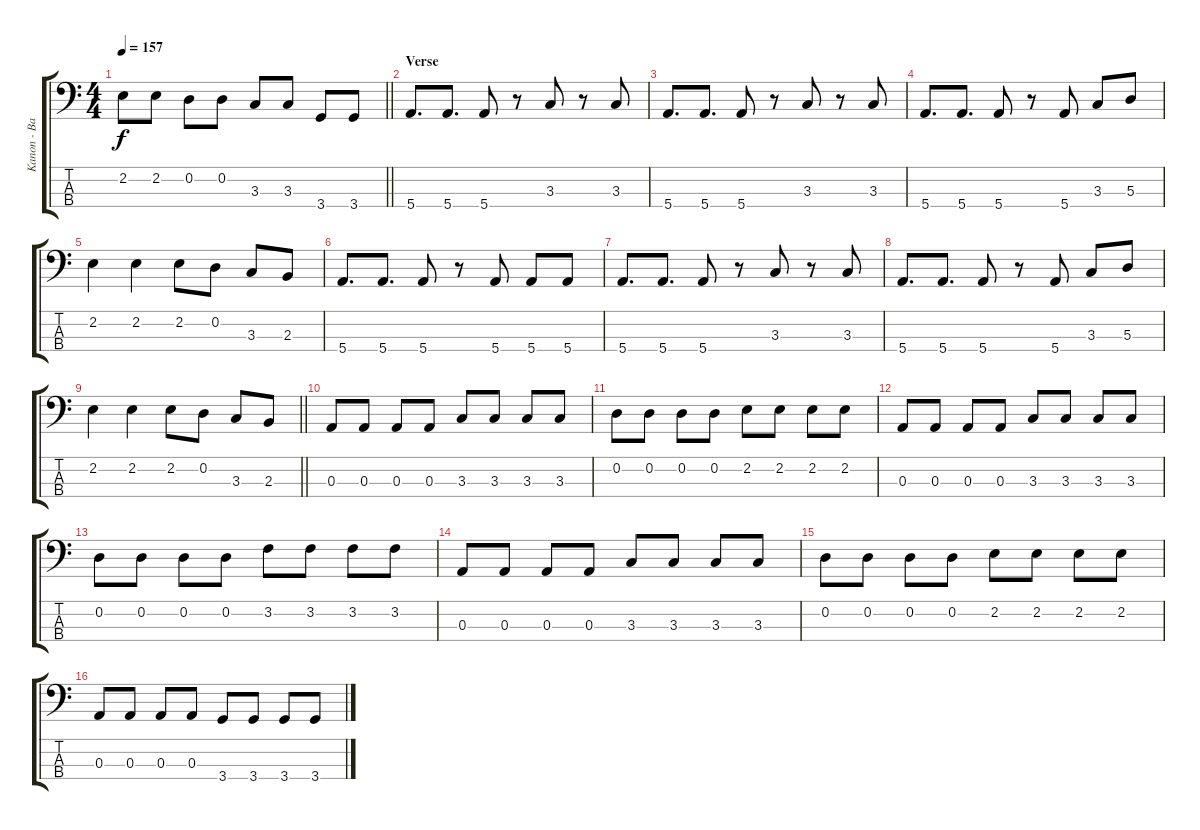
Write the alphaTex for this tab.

\track ("Kanon - Bass" "Kanon - Ba") {instrument electricbassfinger}
\staff {score tabs}
\tuning (G2 D2 A1 E1) {hide}
\ts (4 4)
\tempo 157
\clef f4
\barLineRight lightlight
\ks c
2.2.8{dy f} 2.2.8 0.2.8 0.2.8 3.3.8 3.3.8 3.4.8 3.4.8 |
\section ("" "Verse")
5.4.8{d} 5.4.8{d} 5.4.8 r.8 3.3.8 r.8 3.3.8 |
5.4.8{d} 5.4.8{d} 5.4.8 r.8 3.3.8 r.8 3.3.8 |
5.4.8{d} 5.4.8{d} 5.4.8 r.8 5.4.8 3.3.8 5.3.8 |
2.2.4 2.2.4 2.2.8 0.2.8 3.3.8 2.3.8 |
5.4.8{d} 5.4.8{d} 5.4.8 r.8 5.4.8 5.4.8 5.4.8 |
5.4.8{d} 5.4.8{d} 5.4.8 r.8 3.3.8 r.8 3.3.8 |
5.4.8{d} 5.4.8{d} 5.4.8 r.8 5.4.8 3.3.8 5.3.8 |
\barLineRight lightlight
2.2.4 2.2.4 2.2.8 0.2.8 3.3.8 2.3.8 |
\section ("" "")
0.3.8 0.3.8 0.3.8 0.3.8 3.3.8 3.3.8 3.3.8 3.3.8 |
0.2.8 0.2.8 0.2.8 0.2.8 2.2.8 2.2.8 2.2.8 2.2.8 |
0.3.8 0.3.8 0.3.8 0.3.8 3.3.8 3.3.8 3.3.8 3.3.8 |
0.2.8 0.2.8 0.2.8 0.2.8 3.2.8 3.2.8 3.2.8 3.2.8 |
0.3.8 0.3.8 0.3.8 0.3.8 3.3.8 3.3.8 3.3.8 3.3.8 |
0.2.8 0.2.8 0.2.8 0.2.8 2.2.8 2.2.8 2.2.8 2.2.8 |
0.3.8 0.3.8 0.3.8 0.3.8 3.4.8 3.4.8 3.4.8 3.4.8
